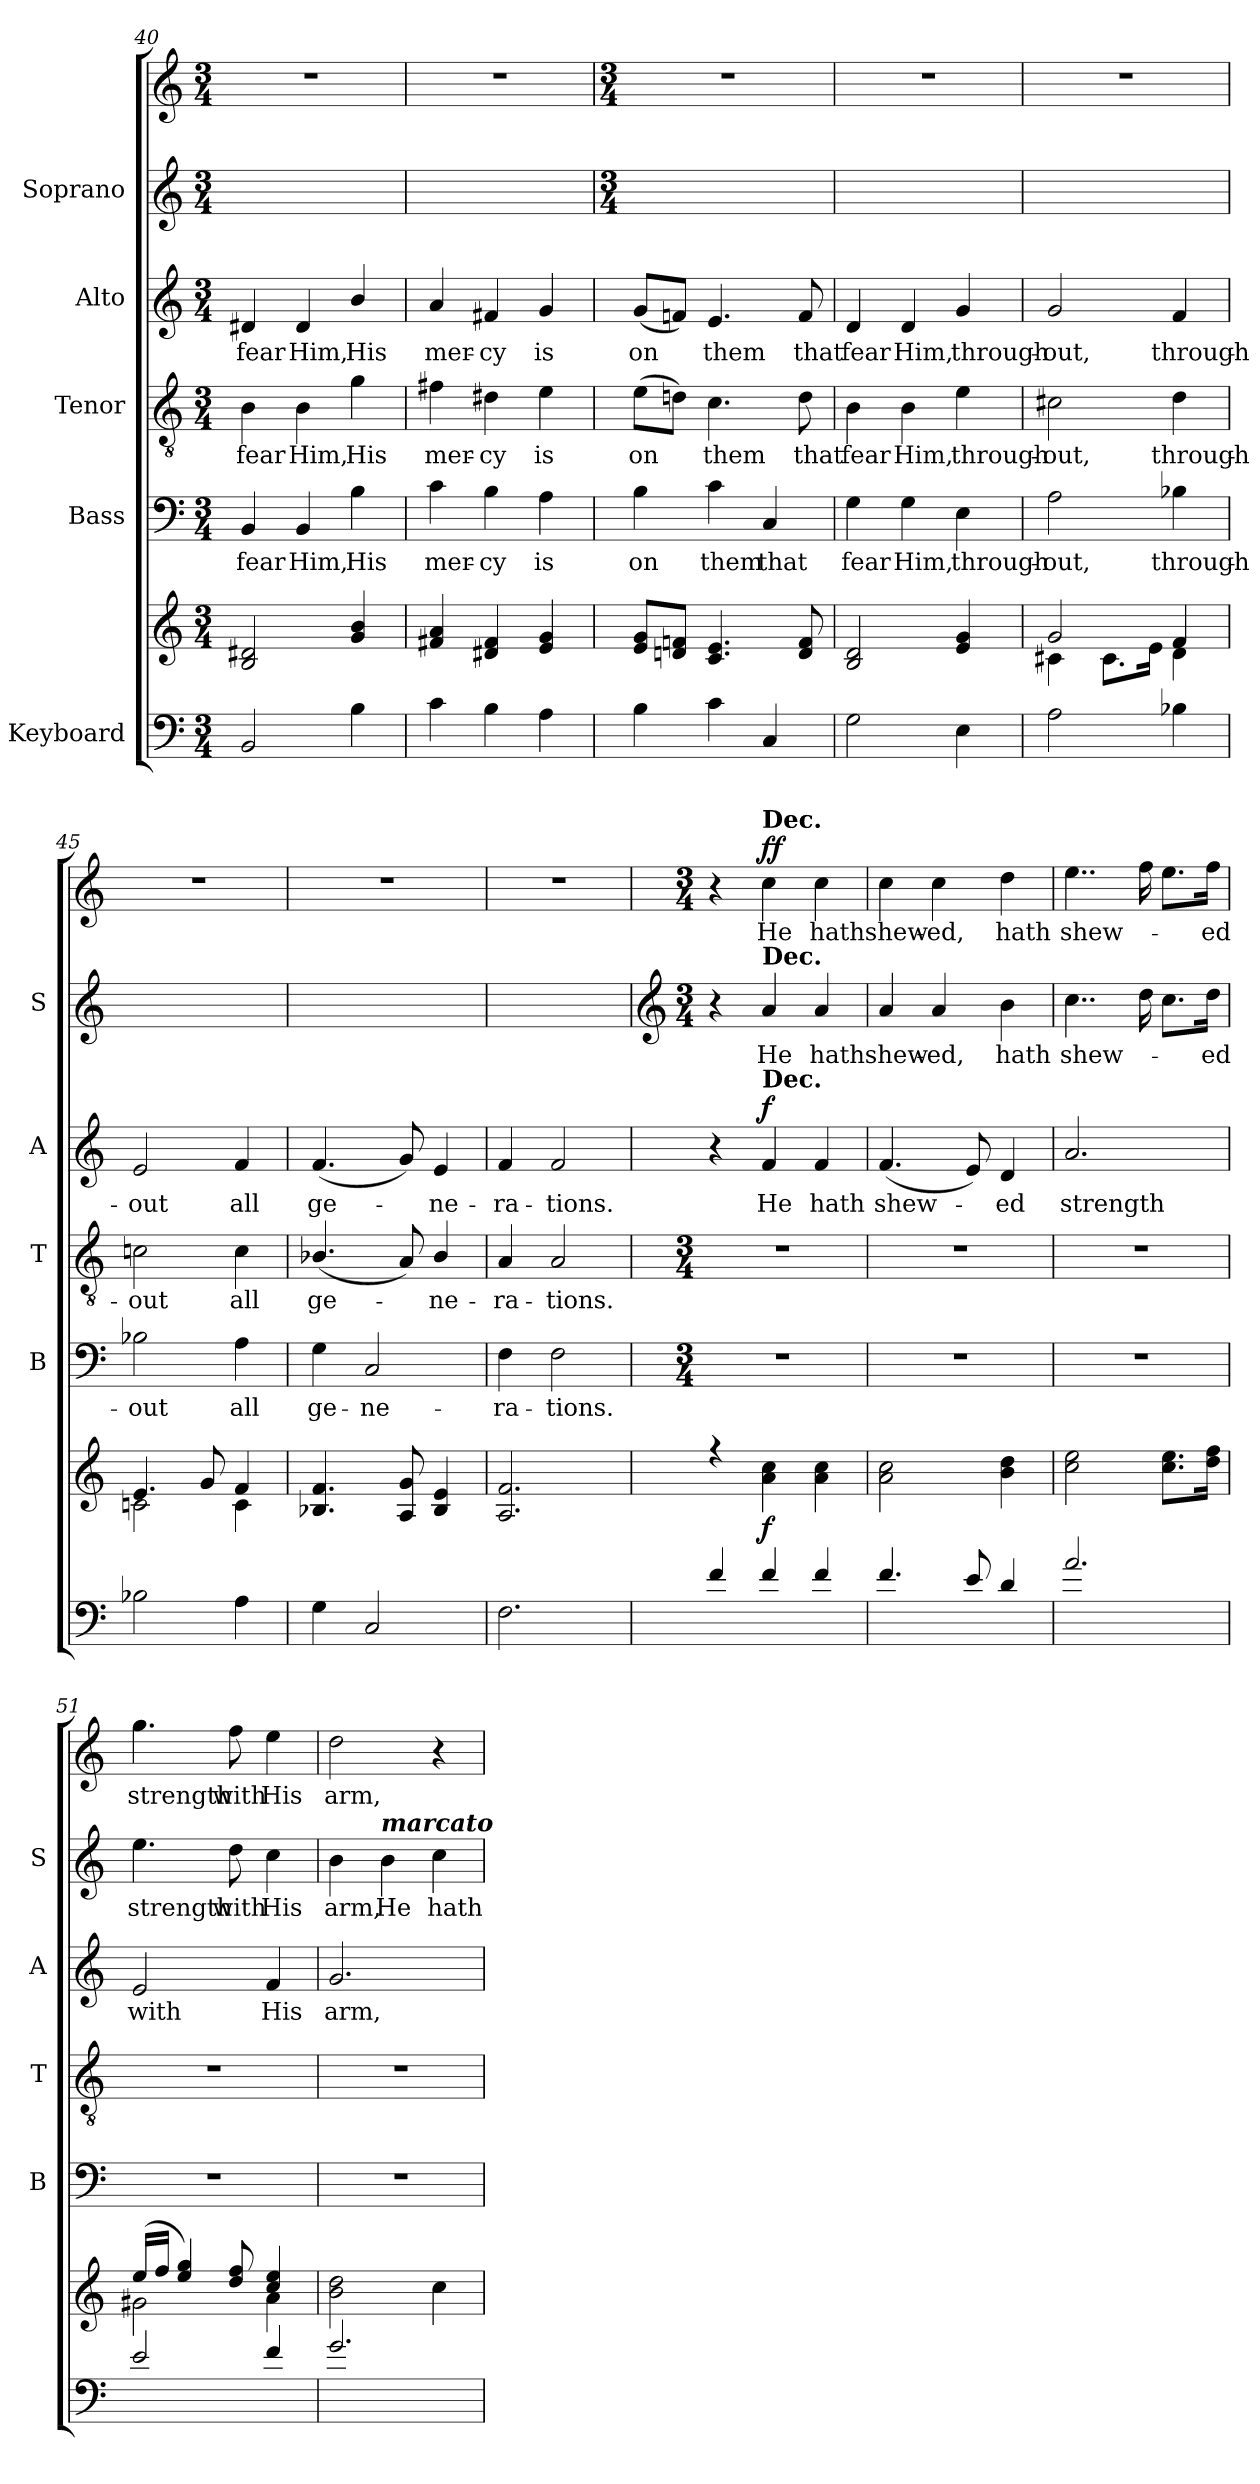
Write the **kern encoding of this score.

**kern	**kern	**dynam	**kern	**text	**kern	**text	**kern	**text	**dynam	**kern	**text	**kern	**text	**dynam
*part5	*part5	*part5	*part4	*part4	*part3	*part3	*part2	*part2	*part2	*part1	*part1	*part1	*part1	*part1
*staff7	*staff6	*staff6/7	*staff5	*staff5	*staff4	*staff4	*staff3	*staff3	*staff3	*staff2	*staff2	*staff1	*staff1	*staff1/2
*I"Keyboard	*	*	*I"Bass	*	*I"Tenor	*	*I"Alto	*	*	*I"Soprano	*	*	*	*
*	*	*	*I'B	*	*I'T	*	*I'A	*	*	*I'S	*	*	*	*
*clefF4	*clefG2	*	*clefF4	*	*clefGv2	*	*clefG2	*	*	*clefG2	*	*clefG2	*	*
*k[]	*k[]	*	*k[]	*	*k[]	*	*k[]	*	*	*k[]	*	*k[]	*	*
*M3/4	*M3/4	*	*M3/4	*	*M3/4	*	*M3/4	*	*	*M3/4	*	*M3/4	*	*
=40	=40	=40	=40	=40	=40	=40	=40	=40	=40	=40	=40	=40	=40	=40
*	*^	*	*	*	*	*	*	*	*	*	*	*	*	*
!	!	!	!	!	!LO:LY:b	!	!LO:LY:b	!	!LO:LY:b	!	!	!	!	!	!
2BB/	2B/ 2d#X/	2.ryy	.	4BB/	fear	4B\	fear	4d#X/	fear	.	2.ryy	.	2.r	.	.
!	!	!	!	!	!LO:LY:b	!	!LO:LY:b	!	!LO:LY:b	!	!	!	!	!	!
.	.	.	.	4BB/	Him,	4B\	Him,	4d#/	Him,	.	.	.	.	.	.
!	!	!	!	!	!LO:LY:b	!	!LO:LY:b	!	!LO:LY:b	!	!	!	!	!	!
4B\	4g/ 4b/	.	.	4B\	His	4g\	His	4b/	His	.	.	.	.	.	.
=41	=41	=41	=41	=41	=41	=41	=41	=41	=41	=41	=41	=41	=41	=41	=41
!	!	!	!	!	!LO:LY:b	!	!LO:LY:b	!	!LO:LY:b	!	!	!	!	!	!
4c\	4f#X/ 4a/	2.ryy	.	4c\	mer-	4f#X\	mer-	4a/	mer-	.	2.ryy	.	2.r	.	.
!	!	!	!	!	!LO:LY:b	!	!LO:LY:b	!	!LO:LY:b	!	!	!	!	!	!
4B\	4d#X/ 4f#/	.	.	4B\	-cy	4d#X\	-cy	4f#X/	-cy	.	.	.	.	.	.
!	!	!	!	!	!LO:LY:b	!	!LO:LY:b	!	!LO:LY:b	!	!	!	!	!	!
4A\	4e/ 4g/	.	.	4A\	is	4e\	is	4g/	is	.	.	.	.	.	.
!!LO:LB:g=z
=42	=42	=42	=42	=42	=42	=42	=42	=42	=42	=42	=42	=42	=42	=42	=42
*	*	*	*	*	*	*	*	*	*	*	*M3/4	*	*M3/4	*	*
!	!	!	!	!	!LO:LY:b	!	!LO:LY:b	!	!LO:LY:b	!	!	!	!	!	!
4B\	8e/ 8g/L	2.ryy	.	4B\	on	(>8e\L	on	(<8g/L	on	.	2.ryy	.	2.r	.	.
.	8dn/ 8fn/J	.	.	.	.	8dn\J)	.	8fn/J)	.	.	.	.	.	.	.
!	!	!	!	!	!LO:LY:b	!	!LO:LY:b	!	!LO:LY:b	!	!	!	!	!	!
4c\	4.c/ 4.e/	.	.	4c\	them	4.c\	them	4.e/	them	.	.	.	.	.	.
!	!	!	!	!	!LO:LY:b	!	!	!	!	!	!	!	!	!	!
4C/	.	.	.	4C/	that	.	.	.	.	.	.	.	.	.	.
!	!	!	!	!	!	!	!LO:LY:b	!	!LO:LY:b	!	!	!	!	!	!
.	8d/ 8f/	.	.	.	.	8d\	that	8f/	that	.	.	.	.	.	.
=43	=43	=43	=43	=43	=43	=43	=43	=43	=43	=43	=43	=43	=43	=43	=43
!	!	!	!	!	!LO:LY:b	!	!LO:LY:b	!	!LO:LY:b	!	!	!	!	!	!
2G\	2B/ 2d/	2.ryy	.	4G\	fear	4B\	fear	4d/	fear	.	2.ryy	.	2.r	.	.
!	!	!	!	!	!LO:LY:b	!	!LO:LY:b	!	!LO:LY:b	!	!	!	!	!	!
.	.	.	.	4G\	Him,	4B\	Him,	4d/	Him,	.	.	.	.	.	.
!	!	!	!	!	!LO:LY:b	!	!LO:LY:b	!	!LO:LY:b	!	!	!	!	!	!
4E\	4e/ 4g/	.	.	4E\	through-	4e\	through-	4g/	through-	.	.	.	.	.	.
=44	=44	=44	=44	=44	=44	=44	=44	=44	=44	=44	=44	=44	=44	=44	=44
!	!	!	!	!	!LO:LY:b	!	!LO:LY:b	!	!LO:LY:b	!	!	!	!	!	!
2A\	2g/	4c#X\	.	2A\	-out,	2c#X\	-out,	2g/	-out,	.	2.ryy	.	2.r	.	.
.	.	8.c#\L	.	.	.	.	.	.	.	.	.	.	.	.	.
.	.	16e\Jk	.	.	.	.	.	.	.	.	.	.	.	.	.
!	!	!	!	!	!LO:LY:b	!	!LO:LY:b	!	!LO:LY:b	!	!	!	!	!	!
4B-X\	4f/	4d\	.	4B-X\	through-	4d\	through-	4f/	through-	.	.	.	.	.	.
=45	=45	=45	=45	=45	=45	=45	=45	=45	=45	=45	=45	=45	=45	=45	=45
!	!	!	!	!	!LO:LY:b	!	!LO:LY:b	!	!LO:LY:b	!	!	!	!	!	!
2B-X\	4.e/	2cn\	.	2B-X\	-out	2cn\	-out	2e/	-out	.	2.ryy	.	2.r	.	.
.	8g/	.	.	.	.	.	.	.	.	.	.	.	.	.	.
!	!	!	!	!	!LO:LY:b	!	!LO:LY:b	!	!LO:LY:b	!	!	!	!	!	!
4A\	4f/	4c\	.	4A\	all	4c\	all	4f/	all	.	.	.	.	.	.
=46	=46	=46	=46	=46	=46	=46	=46	=46	=46	=46	=46	=46	=46	=46	=46
!	!	!	!	!	!LO:LY:b	!	!LO:LY:b	!	!LO:LY:b	!	!	!	!	!	!
4G\	4.B-X/ 4.f/	2.ryy	.	4G\	ge-	(<4.B-X/	ge-	(<4.f/	ge-	.	2.ryy	.	2.r	.	.
!	!	!	!	!	!LO:LY:b	!	!	!	!	!	!	!	!	!	!
2C/	.	.	.	2C/	-ne-	.	.	.	.	.	.	.	.	.	.
.	8A/ 8g/	.	.	.	.	8A/)	.	8g/)	.	.	.	.	.	.	.
!	!	!	!	!	!	!	!LO:LY:b	!	!LO:LY:b	!	!	!	!	!	!
.	4B-/ 4e/	.	.	.	.	4B-/	ne-	4e/	ne-	.	.	.	.	.	.
=47	=47	=47	=47	=47	=47	=47	=47	=47	=47	=47	=47	=47	=47	=47	=47
!	!	!	!	!	!LO:LY:b	!	!LO:LY:b	!	!LO:LY:b	!	!	!	!	!	!
2.F\	2.A/ 2.f/	2.ryy	.	4F\	-ra-	4A/	-ra-	4f/	-ra-	.	2.ryy	.	2.r	.	.
!	!	!	!	!	!LO:LY:b	!	!LO:LY:b	!	!LO:LY:b	!	!	!	!	!	!
.	.	.	.	2F\	-tions.	2A/	-tions.	2f/	-tions.	.	.	.	.	.	.
!!LO:PB:g=z
=48	=48	=48	=48	=48	=48	=48	=48	=48	=48	=48	=48	=48	=48	=48	=48
*	*	*	*	*	*	*	*	*	*	*	*clefG2	*	*	*	*
*	*	*	*	*M3/4	*	*M3/4	*	*	*	*	*M3/4	*	*M3/4	*	*
4f/	4r	2.ryy	.	2.r	.	2.r	.	4r	.	.	4r	.	4r	.	.
!	!	!	!	!	!	!	!	!	!	!	!	!	!LO:TX:a:B:t=Dec.	!	!
!	!	!	!	!	!	!	!	!	!	!	!LO:TX:a:B:t=Dec.	!	!	!	!
!	!	!	!	!	!	!	!	!LO:TX:a:B:t=Dec.	!	!	!	!	!	!	!
!	!	!	!LO:DY:b	!	!	!	!	!	!LO:LY:b	!LO:DY:b	!	!LO:LY:b	!	!LO:LY:b	!LO:DY:b=2
!	!	!	!	!	!	!	!	!	!	!	!	!	!	!	!LO:DY:n=1:b
4f/	4a\ 4cc\	.	f	.	.	.	.	4f/	He	f	4a/	He	4cc\	He	f f
!	!	!	!	!	!	!	!	!	!LO:LY:b	!	!	!LO:LY:b	!	!LO:LY:b	!
4f/	4a\ 4cc\	.	.	.	.	.	.	4f/	hath	.	4a/	hath	4cc\	hath	.
=49	=49	=49	=49	=49	=49	=49	=49	=49	=49	=49	=49	=49	=49	=49	=49
!	!	!	!	!	!	!	!	!	!LO:LY:b	!	!	!LO:LY:b	!	!LO:LY:b	!
4.f/	2a\ 2cc\	2.ryy	.	2.r	.	2.r	.	(<4.f/	shew-	.	4a/	shew-	4cc\	shew-	.
!	!	!	!	!	!	!	!	!	!	!	!	!LO:LY:b	!	!LO:LY:b	!
.	.	.	.	.	.	.	.	.	.	.	4a/	-ed,	4cc\	-ed,	.
8e/	.	.	.	.	.	.	.	8e/)	.	.	.	.	.	.	.
!	!	!	!	!	!	!	!	!	!LO:LY:b	!	!	!LO:LY:b	!	!LO:LY:b	!
4d/	4b\ 4dd\	.	.	.	.	.	.	4d/	ed	.	4b\	hath	4dd\	hath	.
=50	=50	=50	=50	=50	=50	=50	=50	=50	=50	=50	=50	=50	=50	=50	=50
!	!	!	!	!	!	!	!	!	!LO:LY:b	!	!	!LO:LY:b	!	!LO:LY:b	!
2.a/	2cc\ 2ee\	2.ryy	.	2.r	.	2.r	.	2.a/	strength	.	4..cc\	shew-	4..ee\	shew-	.
.	.	.	.	.	.	.	.	.	.	.	16dd\	.	16ff\	.	.
.	8.cc\ 8.ee\L	.	.	.	.	.	.	.	.	.	8.cc\L	.	8.ee\L	.	.
!	!	!	!	!	!	!	!	!	!	!	!	!LO:LY:b	!	!LO:LY:b	!
.	16dd\ 16ff\Jk	.	.	.	.	.	.	.	.	.	16dd\Jk	ed	16ff\Jk	ed	.
=51	=51	=51	=51	=51	=51	=51	=51	=51	=51	=51	=51	=51	=51	=51	=51
!	!	!	!	!	!	!	!	!	!LO:LY:b	!	!	!LO:LY:b	!	!LO:LY:b	!
2e/	(<16ee/LL	2g#X\	.	2.r	.	2.r	.	2e/	with	.	4.ee\	strength	4.gg\	strength	.
.	16ff/JJ	.	.	.	.	.	.	.	.	.	.	.	.	.	.
.	4ee/ 4gg/)	.	.	.	.	.	.	.	.	.	.	.	.	.	.
!	!	!	!	!	!	!	!	!	!	!	!	!LO:LY:b	!	!LO:LY:b	!
.	8dd/ 8ff/	.	.	.	.	.	.	.	.	.	8dd\	with	8ff\	with	.
!	!	!	!	!	!	!	!	!	!LO:LY:b	!	!	!LO:LY:b	!	!LO:LY:b	!
4f/	4cc/ 4ee/	4a\	.	.	.	.	.	4f/	His	.	4cc\	His	4ee\	His	.
=52	=52	=52	=52	=52	=52	=52	=52	=52	=52	=52	=52	=52	=52	=52	=52
!	!	!	!	!	!	!	!	!	!LO:LY:b	!	!	!LO:LY:b	!	!LO:LY:b	!
2.g/	2b\ 2dd\	2.ryy	.	2.r	.	2.r	.	2.g/	arm,	.	4b\	arm,	2dd\	arm,	.
!	!	!	!	!	!	!	!	!	!	!	!LO:TX:a:Bi:t=marcato	!	!	!	!
!	!	!	!	!	!	!	!	!	!	!	!	!LO:LY:b	!	!	!
.	.	.	.	.	.	.	.	.	.	.	4b\	He	.	.	.
!	!	!	!	!	!	!	!	!	!	!	!	!LO:LY:b	!	!	!
.	4cc\	.	.	.	.	.	.	.	.	.	4cc\	hath	4r	.	.
*	*v	*v	*	*	*	*	*	*	*	*	*	*	*	*	*
=	=	=	=	=	=	=	=	=	=	=	=	=	=	=
*-	*-	*-	*-	*-	*-	*-	*-	*-	*-	*-	*-	*-	*-	*-
